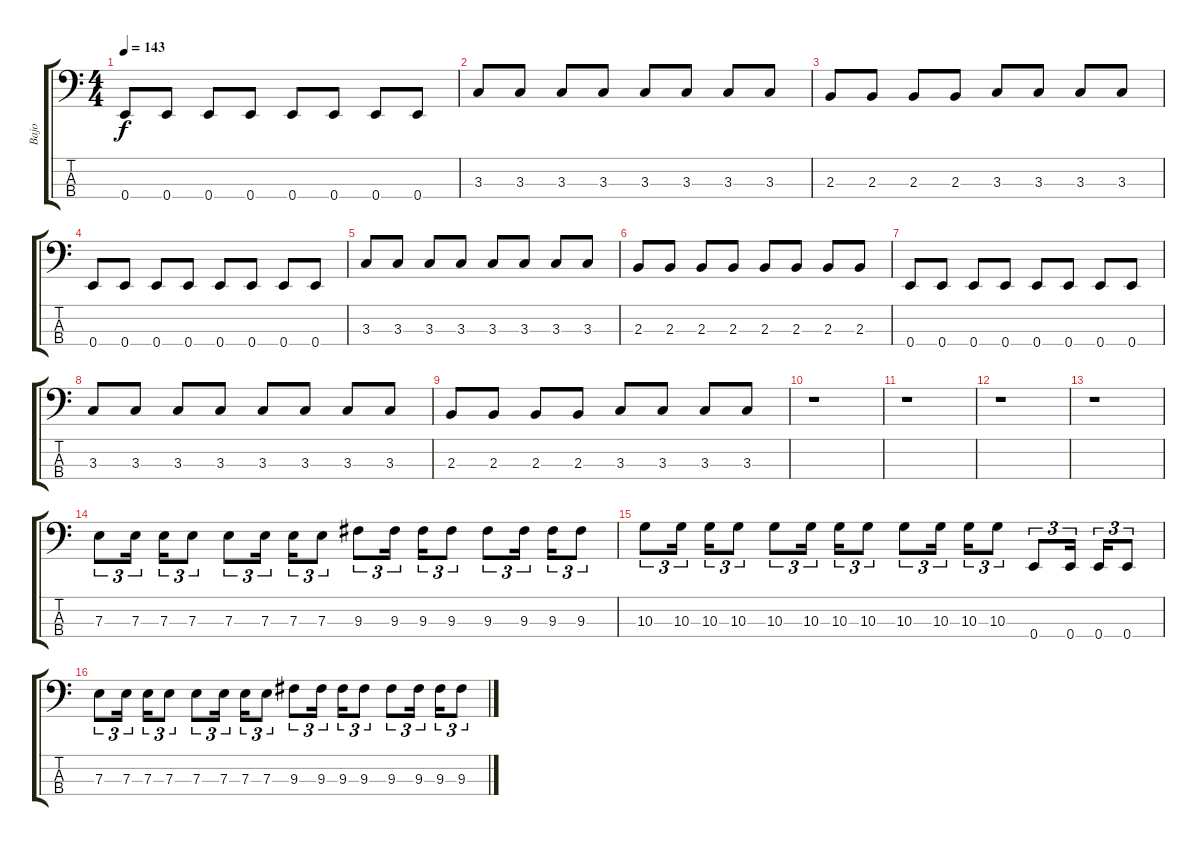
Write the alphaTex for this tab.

\track ("Bajo" "Bajo") {instrument electricbasspick}
\staff {score tabs}
\tuning (G2 D2 A1 E1) {hide}
\ts (4 4)
\tempo 143
\clef f4
\ks c
0.4.8{dy f} 0.4.8 0.4.8 0.4.8 0.4.8 0.4.8 0.4.8 0.4.8 |
3.3.8 3.3.8 3.3.8 3.3.8 3.3.8 3.3.8 3.3.8 3.3.8 |
2.3.8 2.3.8 2.3.8 2.3.8 3.3.8 3.3.8 3.3.8 3.3.8 |
0.4.8 0.4.8 0.4.8 0.4.8 0.4.8 0.4.8 0.4.8 0.4.8 |
3.3.8 3.3.8 3.3.8 3.3.8 3.3.8 3.3.8 3.3.8 3.3.8 |
2.3.8 2.3.8 2.3.8 2.3.8 2.3.8 2.3.8 2.3.8 2.3.8 |
0.4.8 0.4.8 0.4.8 0.4.8 0.4.8 0.4.8 0.4.8 0.4.8 |
3.3.8 3.3.8 3.3.8 3.3.8 3.3.8 3.3.8 3.3.8 3.3.8 |
2.3.8 2.3.8 2.3.8 2.3.8 3.3.8 3.3.8 3.3.8 3.3.8 |
r.1 |
r.1 |
r.1 |
r.1 |
7.3.8{tu (3 2)} 7.3.16{tu (3 2)} 7.3.16{tu (3 2)} 7.3.8{tu (3 2)} 7.3.8{tu (3 2)} 7.3.16{tu (3 2)} 7.3.16{tu (3 2)} 7.3.8{tu (3 2)} 9.3.8{tu (3 2)} 9.3.16{tu (3 2)} 9.3.16{tu (3 2)} 9.3.8{tu (3 2)} 9.3.8{tu (3 2)} 9.3.16{tu (3 2)} 9.3.16{tu (3 2)} 9.3.8{tu (3 2)} |
10.3.8{tu (3 2)} 10.3.16{tu (3 2)} 10.3.16{tu (3 2)} 10.3.8{tu (3 2)} 10.3.8{tu (3 2)} 10.3.16{tu (3 2)} 10.3.16{tu (3 2)} 10.3.8{tu (3 2)} 10.3.8{tu (3 2)} 10.3.16{tu (3 2)} 10.3.16{tu (3 2)} 10.3.8{tu (3 2)} 0.4.8{tu (3 2)} 0.4.16{tu (3 2)} 0.4.16{tu (3 2)} 0.4.8{tu (3 2)} |
7.3.8{tu (3 2)} 7.3.16{tu (3 2)} 7.3.16{tu (3 2)} 7.3.8{tu (3 2)} 7.3.8{tu (3 2)} 7.3.16{tu (3 2)} 7.3.16{tu (3 2)} 7.3.8{tu (3 2)} 9.3.8{tu (3 2)} 9.3.16{tu (3 2)} 9.3.16{tu (3 2)} 9.3.8{tu (3 2)} 9.3.8{tu (3 2)} 9.3.16{tu (3 2)} 9.3.16{tu (3 2)} 9.3.8{tu (3 2)}
